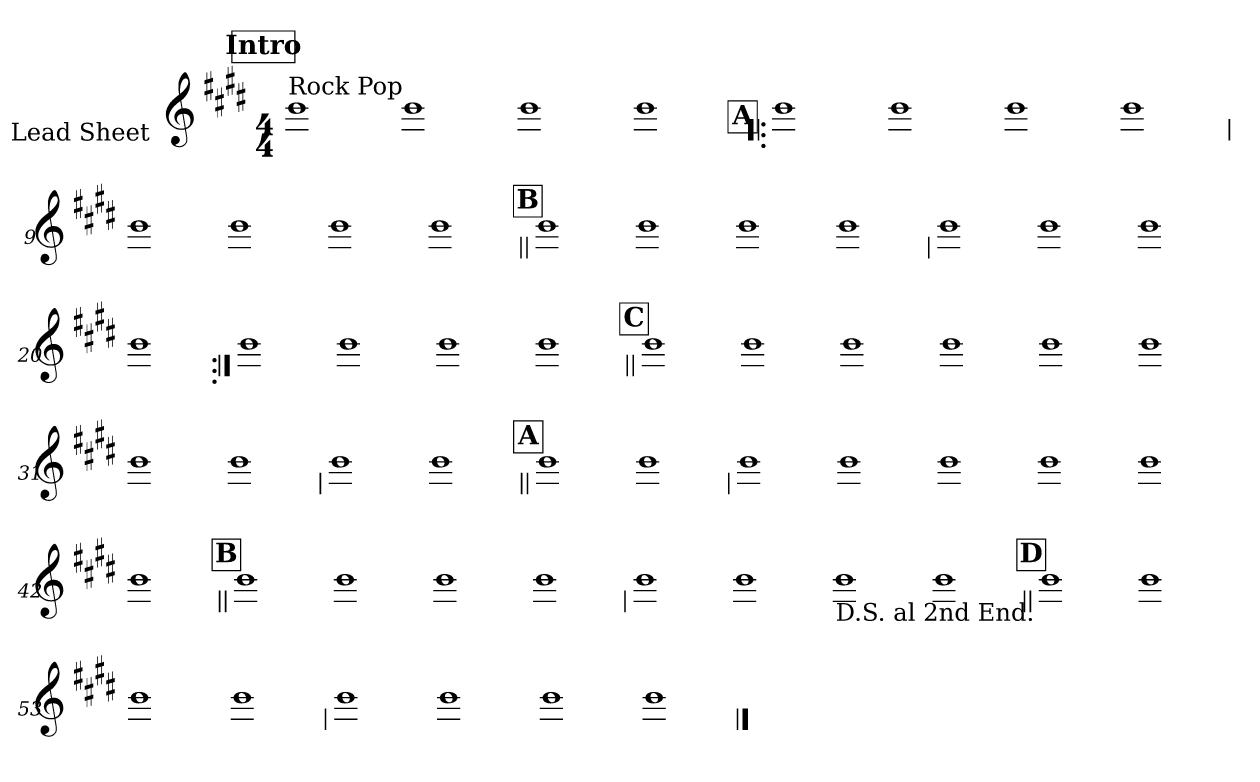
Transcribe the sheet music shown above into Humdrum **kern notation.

**kern
*part1
*staff1
*I"Lead Sheet
*stria0
*clefG2
*k[f#c#g#d#]
*E:
*M4/4
*MM153
!!LO:REH:place=s1:a:t=Intro
=1||
!LO:TX:a:t=Rock Pop
1b
=2-
1b
=3-
1b
=4-
1b
!!LO:LB:g=z
!!LO:REH:place=s1:a:t=A
=5!|:
1b
=6-
1b
=7-
1b
=8-
1b
!!LO:LB:g=z
=9
1b
=10-
1b
=11-
1b
=12-
1b
!!LO:LB:g=z
!!LO:REH:place=s1:a:t=B
=13||
1b
=14-
1b
=15-
1b
=16-
1b
!!LO:LB:g=z
=17
1b
=18-
1b
=19-
1b
=20-
1b
=21:|!
1b
=22-
1b
=23-
1b
=24-
1b
!!LO:LB:g=z
!!LO:REH:place=s1:a:t=C
=25||
1b
=26-
1b
=27-
1b
=28-
1b
=29-
1b
=30-
1b
=31-
1b
=32-
1b
!!LO:LB:g=z
=33
1b
=34-
1b
!!LO:REH:place=s1:a:t=A
=35||
1b
=36-
1b
!!LO:LB:g=z
=37
1b
=38-
1b
=39-
1b
=40-
1b
=41-
1b
=42-
1b
!!LO:LB:g=z
!!LO:REH:place=s1:a:t=B
=43||
1b
=44-
1b
=45-
1b
=46-
1b
!!LO:LB:g=z
=47
1b
=48-
1b
=49-
!LO:TX:b:t=D.S. al 2nd End.
1b
=50-
1b
!!LO:LB:g=z
!!LO:REH:place=s1:a:t=D
=51||
1b
=52-
1b
=53-
1b
=54-
1b
!!LO:LB:g=z
=55
1b
=56-
1b
=57-
1b
=58-
1b
==
*-
